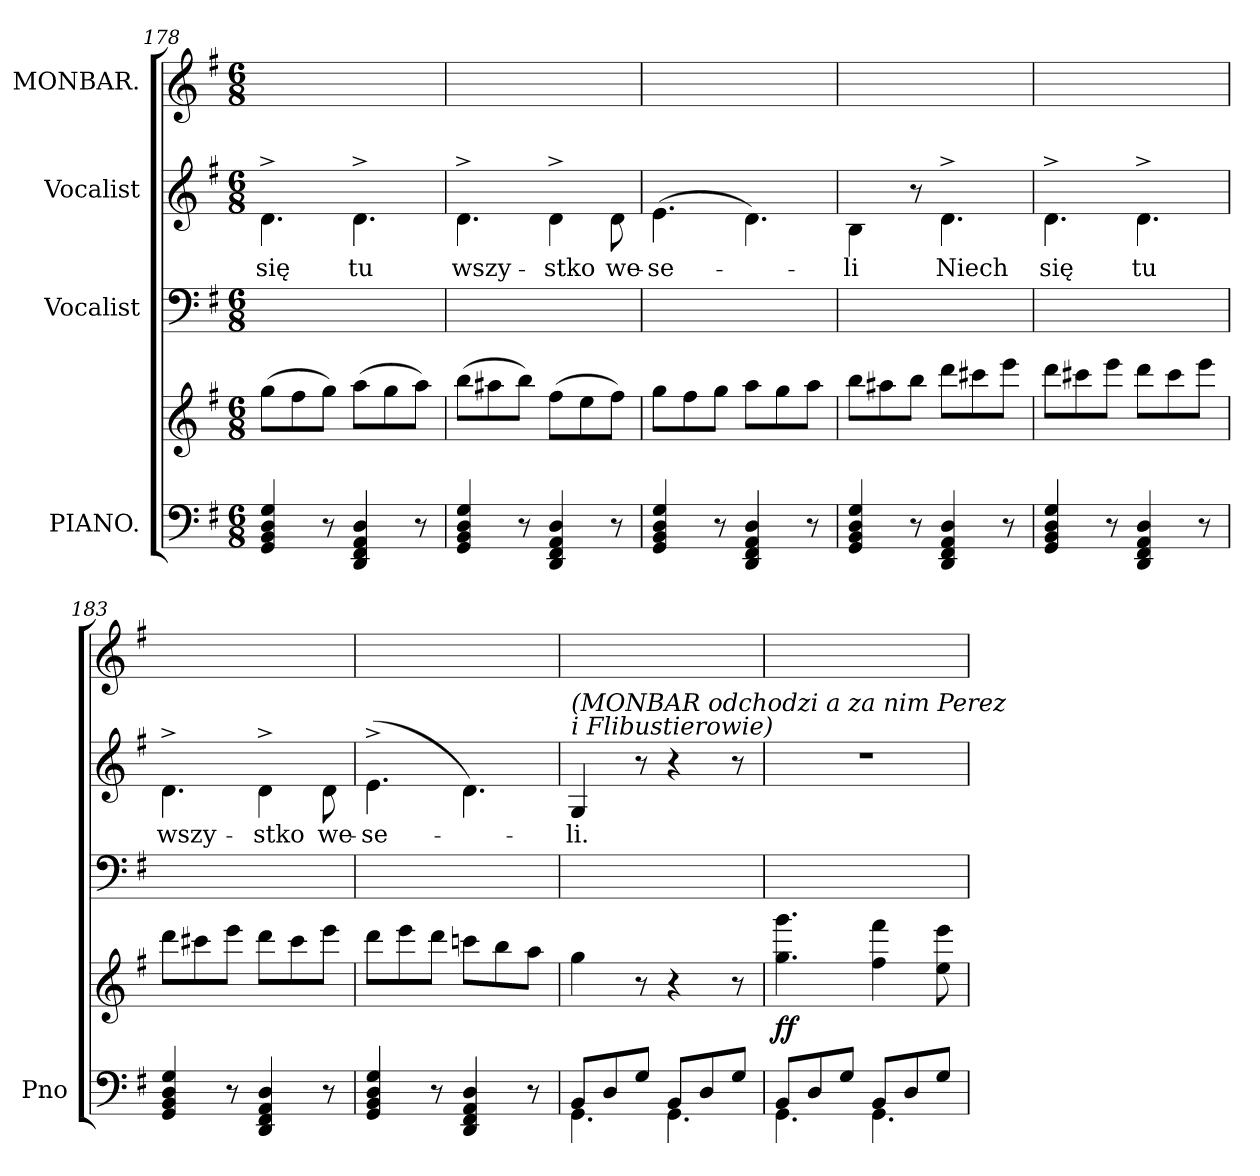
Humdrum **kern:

**kern	**kern	**dynam	**kern	**kern	**text	**kern
*part4	*part4	*part4	*part3	*part2	*part2	*part1
*staff5	*staff4	*staff4/5	*staff3	*staff2	*staff2	*staff1
*I"PIANO.	*	*	*I"Vocalist	*I"Vocalist	*	*I"MONBAR.
*I'Pno	*	*	*	*	*	*
*clefF4	*clefG2	*	*clefF4	*clefG2	*	*clefG2
*	*	*	*	*	*	*ITrd8c12
*k[f#]	*k[f#]	*	*k[f#]	*k[f#]	*	*k[f#]
*M6/8	*M6/8	*	*M6/8	*M6/8	*	*M6/8
=178	=178	=178	=178	=178	=178	=178
4GG/ 4BB/ 4D/ 4G/	(8gg\L	.	2.ryy	4.d^\	się	2.ryy
.	8ff#\	.	.	.	.	.
8r	8gg\J)	.	.	.	.	.
4DD/ 4FF#/ 4AA/ 4D/	(8aa\L	.	.	4.d^\	tu	.
.	8gg\	.	.	.	.	.
8r	8aa\J)	.	.	.	.	.
=179	=179	=179	=179	=179	=179	=179
4GG/ 4BB/ 4D/ 4G/	(8bb\L	.	2.ryy	4.d^\	wszy-	2.ryy
.	8aa#X\	.	.	.	.	.
8r	8bb\J)	.	.	.	.	.
4DD/ 4FF#/ 4AA/ 4D/	(8ff#\L	.	.	4d^\	-stko	.
.	8ee\	.	.	.	.	.
8r	8ff#\J)	.	.	8d\	we-	.
=180	=180	=180	=180	=180	=180	=180
4GG/ 4BB/ 4D/ 4G/	8gg\L	.	2.ryy	(4.e\	-se-	2.ryy
.	8ff#\	.	.	.	.	.
8r	8gg\J	.	.	.	.	.
4DD/ 4FF#/ 4AA/ 4D/	8aa\L	.	.	4.d\)	.	.
.	8gg\	.	.	.	.	.
8r	8aa\J	.	.	.	.	.
=181	=181	=181	=181	=181	=181	=181
4GG/ 4BB/ 4D/ 4G/	8bb\L	.	2.ryy	4B\	-li	2.ryy
.	8aa#X\	.	.	.	.	.
8r	8bb\J	.	.	8r	.	.
4DD/ 4FF#/ 4AA/ 4D/	8ddd\L	.	.	4.d^\	Niech	.
.	8ccc#X\	.	.	.	.	.
8r	8eee\J	.	.	.	.	.
=182	=182	=182	=182	=182	=182	=182
4GG/ 4BB/ 4D/ 4G/	8ddd\L	.	2.ryy	4.d^\	się	2.ryy
.	8ccc#X\	.	.	.	.	.
8r	8eee\J	.	.	.	.	.
4DD/ 4FF#/ 4AA/ 4D/	8ddd\L	.	.	4.d^\	tu	.
.	8ccc#\	.	.	.	.	.
8r	8eee\J	.	.	.	.	.
=183	=183	=183	=183	=183	=183	=183
4GG/ 4BB/ 4D/ 4G/	8ddd\L	.	2.ryy	4.d^\	wszy-	2.ryy
.	8ccc#X\	.	.	.	.	.
8r	8eee\J	.	.	.	.	.
4DD/ 4FF#/ 4AA/ 4D/	8ddd\L	.	.	4d^\	-stko	.
.	8ccc#\	.	.	.	.	.
8r	8eee\J	.	.	8d\	we-	.
=184	=184	=184	=184	=184	=184	=184
4GG/ 4BB/ 4D/ 4G/	8ddd\L	.	2.ryy	(4.e^\	-se-	2.ryy
.	8eee\	.	.	.	.	.
8r	8ddd\J	.	.	.	.	.
4DD/ 4FF#/ 4AA/ 4D/	8cccn\L	.	.	4.d\)	.	.
.	8bb\	.	.	.	.	.
8r	8aa\J	.	.	.	.	.
=185	=185	=185	=185	=185	=185	=185
*^	*	*	*	*	*	*
!	!	!	!	!	!LO:TX:a:i:t=(MONBAR odchodzi a za nim Perez\ni Flibustierowie)	!	!
8BB/L	4.GG\	4gg\	.	2.ryy	4G/	-li.	2.ryy
8D/	.	.	.	.	.	.	.
8G/J	.	8r	.	.	8r	.	.
8BB/L	4.GG\	4r	.	.	4r	.	.
8D/	.	.	.	.	.	.	.
8G/J	.	8r	.	.	8r	.	.
=186	=186	=186	=186	=186	=186	=186	=186
8BB/L	4.GG\	4.gg\ 4.ggg\	ff	2.ryy	2.r	.	2.ryy
8D/	.	.	.	.	.	.	.
8G/J	.	.	.	.	.	.	.
8BB/L	4.GG\	4ff#\ 4fff#\	.	.	.	.	.
8D/	.	.	.	.	.	.	.
8G/J	.	8ee\ 8eee\	.	.	.	.	.
*v	*v	*	*	*	*	*	*
=	=	=	=	=	=	=
*-	*-	*-	*-	*-	*-	*-
